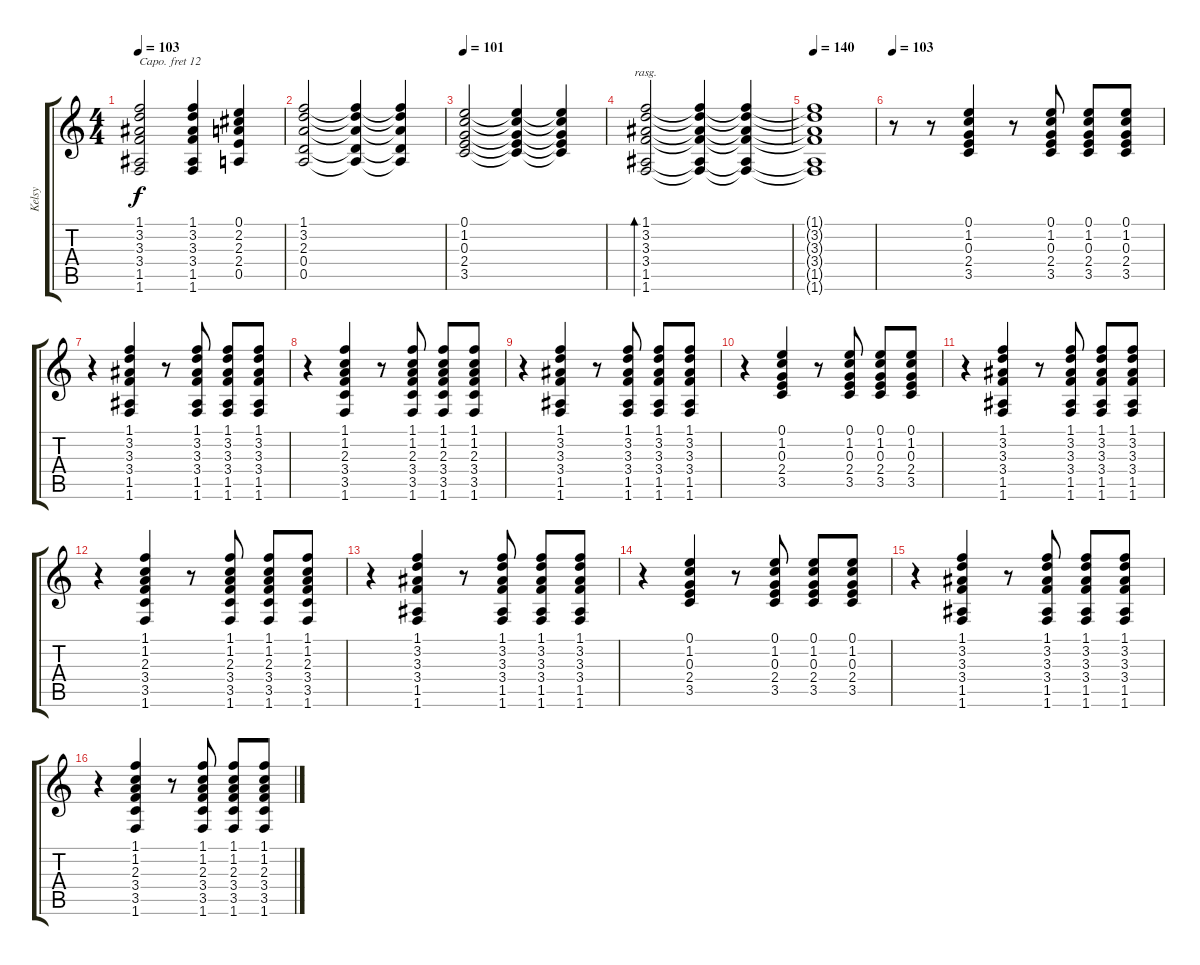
\track ("Kelsy" "Kelsy") {instrument brightacousticpiano}
\staff {score tabs}
\capo 12
\tuning (E4 B3 G3 D3 A2 E2) {hide}
\ts (4 4)
\tempo 103
\clef g2
\ks c
(1.1 3.2 3.3 3.4 1.5 1.6).2{dy f} (1.1 3.2 3.3 3.4 1.5 1.6).4 (0.1 2.2 2.3 2.4 0.5).4 |
(1.1 3.2 2.3 0.4 0.5).2 (1.1{t} 3.2{t} 2.3{t} 0.4{t} 0.5{t}).4 (1.1{t} 3.2{t} 2.3{t} 0.4{t} 0.5{t}).4 |
\tempo 101
(0.1 1.2 0.3 2.4 3.5).2 (0.1{t} 1.2{t} 0.3{t} 2.4{t} 3.5{t}).4 (0.1{t} 1.2{t} 0.3{t} 2.4{t} 3.5{t}).4 |
(1.1 3.2 3.3 3.4 1.5 1.6).2{bd 60 rasg ii} (1.1{t} 3.2{t} 3.3{t} 3.4{t} 1.5{t} 1.6{t}).4 (1.1{t} 3.2{t} 3.3{t} 3.4{t} 1.5{t} 1.6{t}).4 |
\tempo 140
(1.1{t} 3.2{t} 3.3{t} 3.4{t} 1.5{t} 1.6{t}).1 |
\tempo 103
r.8 r.8 (0.1 1.2 0.3 2.4 3.5).4 r.8 (0.1 1.2 0.3 2.4 3.5).8 (0.1 1.2 0.3 2.4 3.5).8 (0.1 1.2 0.3 2.4 3.5).8 |
r.4 (1.1 3.2 3.3 3.4 1.5 1.6).4 r.8 (1.1 3.2 3.3 3.4 1.5 1.6).8 (1.1 3.2 3.3 3.4 1.5 1.6).8 (1.1 3.2 3.3 3.4 1.5 1.6).8 |
r.4 (1.1 1.2 2.3 3.4 3.5 1.6).4 r.8 (1.1 1.2 2.3 3.4 3.5 1.6).8 (1.1 1.2 2.3 3.4 3.5 1.6).8 (1.1 1.2 2.3 3.4 3.5 1.6).8 |
r.4 (1.1 3.2 3.3 3.4 1.5 1.6).4 r.8 (1.1 3.2 3.3 3.4 1.5 1.6).8 (1.1 3.2 3.3 3.4 1.5 1.6).8 (1.1 3.2 3.3 3.4 1.5 1.6).8 |
r.4 (0.1 1.2 0.3 2.4 3.5).4 r.8 (0.1 1.2 0.3 2.4 3.5).8 (0.1 1.2 0.3 2.4 3.5).8 (0.1 1.2 0.3 2.4 3.5).8 |
r.4 (1.1 3.2 3.3 3.4 1.5 1.6).4 r.8 (1.1 3.2 3.3 3.4 1.5 1.6).8 (1.1 3.2 3.3 3.4 1.5 1.6).8 (1.1 3.2 3.3 3.4 1.5 1.6).8 |
r.4 (1.1 1.2 2.3 3.4 3.5 1.6).4 r.8 (1.1 1.2 2.3 3.4 3.5 1.6).8 (1.1 1.2 2.3 3.4 3.5 1.6).8 (1.1 1.2 2.3 3.4 3.5 1.6).8 |
r.4 (1.1 3.2 3.3 3.4 1.5 1.6).4 r.8 (1.1 3.2 3.3 3.4 1.5 1.6).8 (1.1 3.2 3.3 3.4 1.5 1.6).8 (1.1 3.2 3.3 3.4 1.5 1.6).8 |
r.4 (0.1 1.2 0.3 2.4 3.5).4 r.8 (0.1 1.2 0.3 2.4 3.5).8 (0.1 1.2 0.3 2.4 3.5).8 (0.1 1.2 0.3 2.4 3.5).8 |
r.4 (1.1 3.2 3.3 3.4 1.5 1.6).4 r.8 (1.1 3.2 3.3 3.4 1.5 1.6).8 (1.1 3.2 3.3 3.4 1.5 1.6).8 (1.1 3.2 3.3 3.4 1.5 1.6).8 |
r.4 (1.1 1.2 2.3 3.4 3.5 1.6).4 r.8 (1.1 1.2 2.3 3.4 3.5 1.6).8 (1.1 1.2 2.3 3.4 3.5 1.6).8 (1.1 1.2 2.3 3.4 3.5 1.6).8
